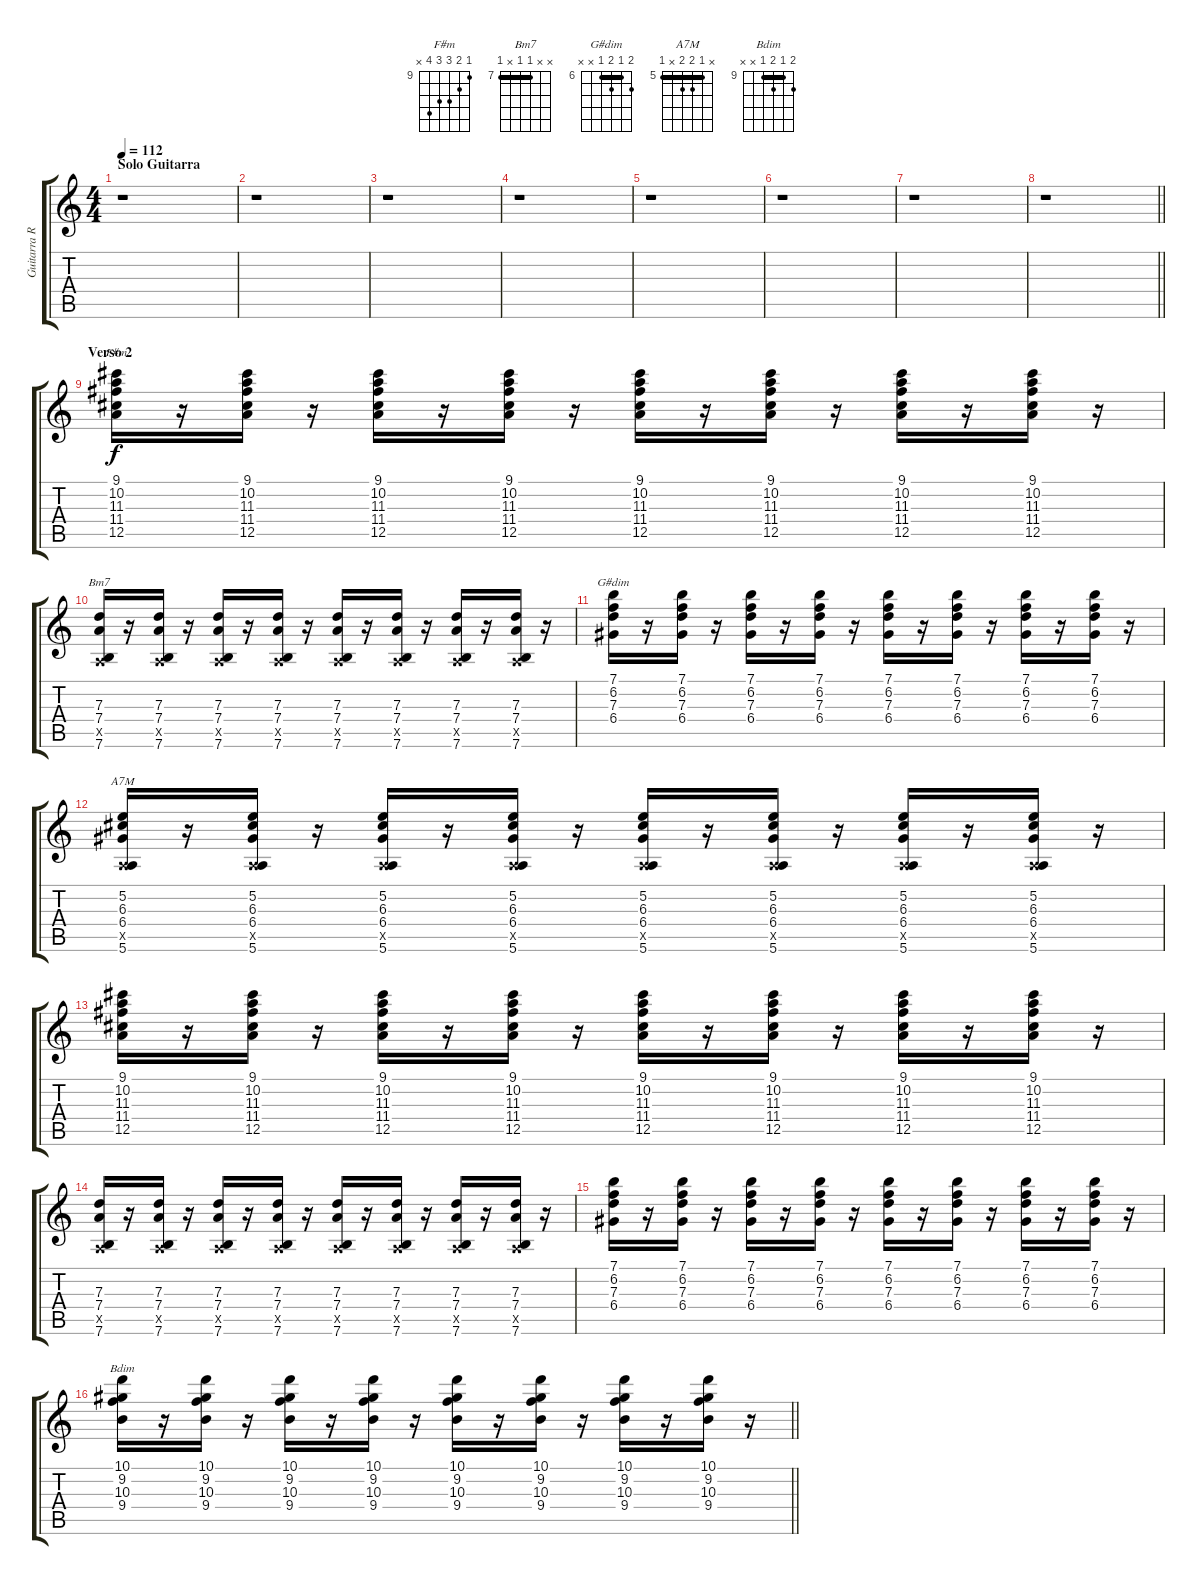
\track ("Guitarra Ritmica" "Guitarra R") {instrument distortionguitar}
\staff {score tabs}
\tuning (E4 B3 G3 D3 A2 E2) {hide}
\chord ("F#m" 9 10 11 11 12 x) {firstfret 9}
\chord ("Bm7" x x 7 7 x 7) {firstfret 7 barre 7}
\chord ("G#dim" 7 6 7 6 x x) {firstfret 6 barre 6}
\chord ("A7M" x 5 6 6 x 5) {firstfret 5 barre 5}
\chord ("Bdim" 10 9 10 9 x x) {firstfret 9 barre 9}
\ts (4 4)
\section ("" "Solo Guitarra")
\tempo 112
\clef g2
\ks c
r.1{dy f} |
r.1 |
r.1 |
r.1 |
r.1 |
r.1 |
r.1 |
\barLineRight lightlight
r.1 |
\section ("" "Verso 2")
(9.1 10.2 11.3 11.4 12.5).16{ch "F#m"} r.16 (9.1 10.2 11.3 11.4 12.5).16 r.16 (9.1 10.2 11.3 11.4 12.5).16 r.16 (9.1 10.2 11.3 11.4 12.5).16 r.16 (9.1 10.2 11.3 11.4 12.5).16 r.16 (9.1 10.2 11.3 11.4 12.5).16 r.16 (9.1 10.2 11.3 11.4 12.5).16 r.16 (9.1 10.2 11.3 11.4 12.5).16 r.16 |
(7.3 7.4 0.5{x} 7.6).16{ch "Bm7"} r.16 (7.3 7.4 0.5{x} 7.6).16 r.16 (7.3 7.4 0.5{x} 7.6).16 r.16 (7.3 7.4 0.5{x} 7.6).16 r.16 (7.3 7.4 0.5{x} 7.6).16 r.16 (7.3 7.4 0.5{x} 7.6).16 r.16 (7.3 7.4 0.5{x} 7.6).16 r.16 (7.3 7.4 0.5{x} 7.6).16 r.16 |
(7.1 6.2 7.3 6.4).16{ch "G#dim"} r.16 (7.1 6.2 7.3 6.4).16 r.16 (7.1 6.2 7.3 6.4).16 r.16 (7.1 6.2 7.3 6.4).16 r.16 (7.1 6.2 7.3 6.4).16 r.16 (7.1 6.2 7.3 6.4).16 r.16 (7.1 6.2 7.3 6.4).16 r.16 (7.1 6.2 7.3 6.4).16 r.16 |
(5.2 6.3 6.4 0.5{x} 5.6).16{ch "A7M"} r.16 (5.2 6.3 6.4 0.5{x} 5.6).16 r.16 (5.2 6.3 6.4 0.5{x} 5.6).16 r.16 (5.2 6.3 6.4 0.5{x} 5.6).16 r.16 (5.2 6.3 6.4 0.5{x} 5.6).16 r.16 (5.2 6.3 6.4 0.5{x} 5.6).16 r.16 (5.2 6.3 6.4 0.5{x} 5.6).16 r.16 (5.2 6.3 6.4 0.5{x} 5.6).16 r.16 |
(9.1 10.2 11.3 11.4 12.5).16 r.16 (9.1 10.2 11.3 11.4 12.5).16 r.16 (9.1 10.2 11.3 11.4 12.5).16 r.16 (9.1 10.2 11.3 11.4 12.5).16 r.16 (9.1 10.2 11.3 11.4 12.5).16 r.16 (9.1 10.2 11.3 11.4 12.5).16 r.16 (9.1 10.2 11.3 11.4 12.5).16 r.16 (9.1 10.2 11.3 11.4 12.5).16 r.16 |
(7.3 7.4 0.5{x} 7.6).16 r.16 (7.3 7.4 0.5{x} 7.6).16 r.16 (7.3 7.4 0.5{x} 7.6).16 r.16 (7.3 7.4 0.5{x} 7.6).16 r.16 (7.3 7.4 0.5{x} 7.6).16 r.16 (7.3 7.4 0.5{x} 7.6).16 r.16 (7.3 7.4 0.5{x} 7.6).16 r.16 (7.3 7.4 0.5{x} 7.6).16 r.16 |
(7.1 6.2 7.3 6.4).16 r.16 (7.1 6.2 7.3 6.4).16 r.16 (7.1 6.2 7.3 6.4).16 r.16 (7.1 6.2 7.3 6.4).16 r.16 (7.1 6.2 7.3 6.4).16 r.16 (7.1 6.2 7.3 6.4).16 r.16 (7.1 6.2 7.3 6.4).16 r.16 (7.1 6.2 7.3 6.4).16 r.16 |
\barLineRight lightlight
(10.1 9.2 10.3 9.4).16{ch "Bdim"} r.16 (10.1 9.2 10.3 9.4).16 r.16 (10.1 9.2 10.3 9.4).16 r.16 (10.1 9.2 10.3 9.4).16 r.16 (10.1 9.2 10.3 9.4).16 r.16 (10.1 9.2 10.3 9.4).16 r.16 (10.1 9.2 10.3 9.4).16 r.16 (10.1 9.2 10.3 9.4).16 r.16
